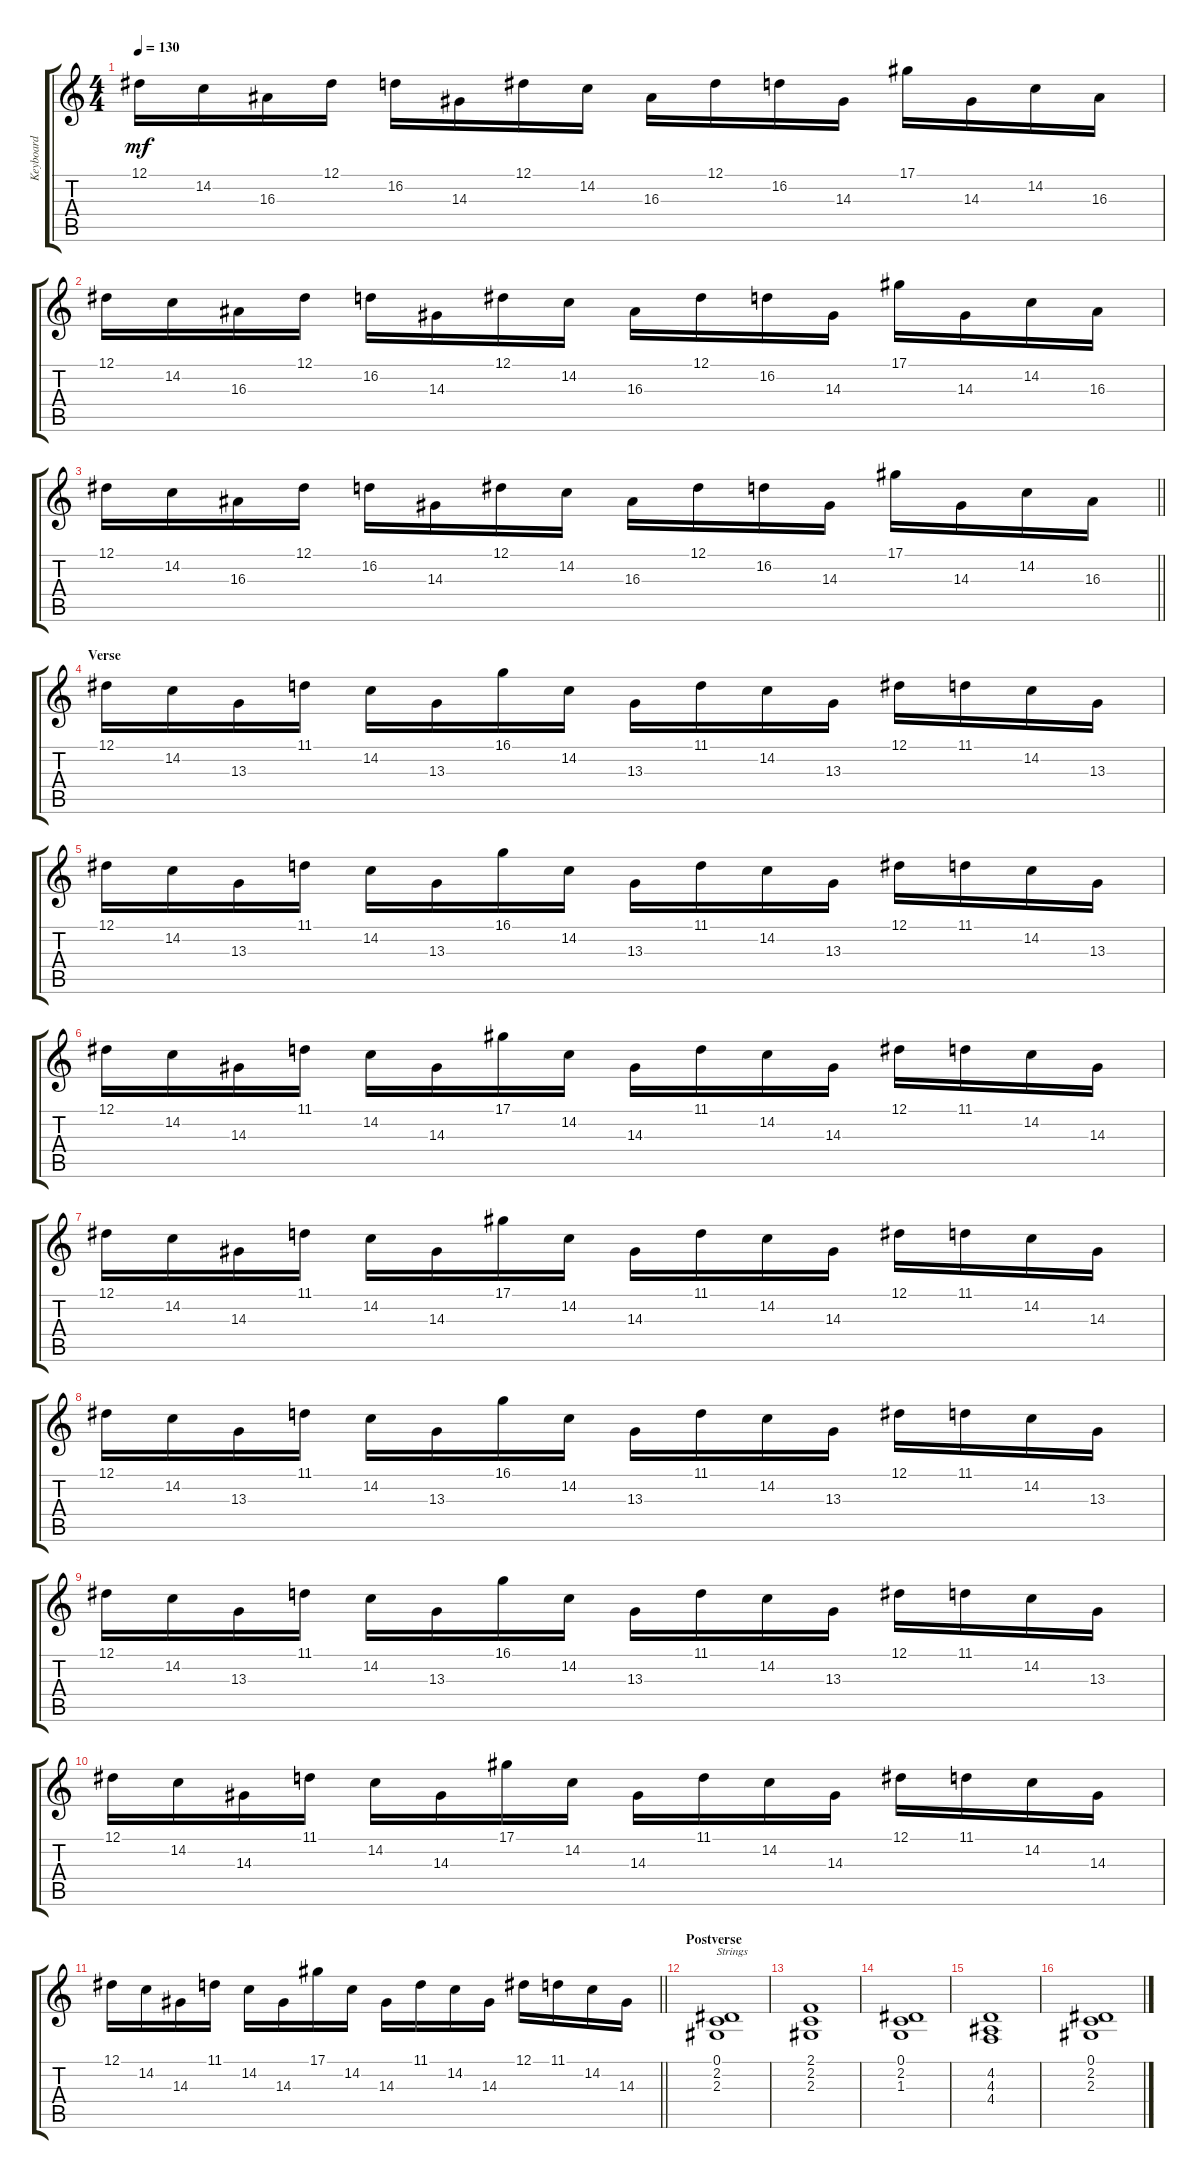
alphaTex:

\track ("Keyboard" "Keyboard") {instrument lead2sawtooth}
\staff {score tabs}
\tuning (Eb4 Bb3 Gb3 Db3 Ab2 Eb2) {hide}
\ts (4 4)
\tempo 130
\clef g2
\ks c
12.1.16{dy mf} 14.2.16 16.3.16 12.1.16 16.2.16 14.3.16 12.1.16 14.2.16 16.3.16 12.1.16 16.2.16 14.3.16 17.1.16 14.3.16 14.2.16 16.3.16 |
12.1.16 14.2.16 16.3.16 12.1.16 16.2.16 14.3.16 12.1.16 14.2.16 16.3.16 12.1.16 16.2.16 14.3.16 17.1.16 14.3.16 14.2.16 16.3.16 |
\barLineRight lightlight
12.1.16 14.2.16 16.3.16 12.1.16 16.2.16 14.3.16 12.1.16 14.2.16 16.3.16 12.1.16 16.2.16 14.3.16 17.1.16 14.3.16 14.2.16 16.3.16 |
\section ("" "Verse")
12.1.16 14.2.16 13.3.16 11.1.16 14.2.16 13.3.16 16.1.16 14.2.16 13.3.16 11.1.16 14.2.16 13.3.16 12.1.16 11.1.16 14.2.16 13.3.16 |
12.1.16 14.2.16 13.3.16 11.1.16 14.2.16 13.3.16 16.1.16 14.2.16 13.3.16 11.1.16 14.2.16 13.3.16 12.1.16 11.1.16 14.2.16 13.3.16 |
12.1.16 14.2.16 14.3.16 11.1.16 14.2.16 14.3.16 17.1.16 14.2.16 14.3.16 11.1.16 14.2.16 14.3.16 12.1.16 11.1.16 14.2.16 14.3.16 |
12.1.16 14.2.16 14.3.16 11.1.16 14.2.16 14.3.16 17.1.16 14.2.16 14.3.16 11.1.16 14.2.16 14.3.16 12.1.16 11.1.16 14.2.16 14.3.16 |
12.1.16 14.2.16 13.3.16 11.1.16 14.2.16 13.3.16 16.1.16 14.2.16 13.3.16 11.1.16 14.2.16 13.3.16 12.1.16 11.1.16 14.2.16 13.3.16 |
12.1.16 14.2.16 13.3.16 11.1.16 14.2.16 13.3.16 16.1.16 14.2.16 13.3.16 11.1.16 14.2.16 13.3.16 12.1.16 11.1.16 14.2.16 13.3.16 |
12.1.16 14.2.16 14.3.16 11.1.16 14.2.16 14.3.16 17.1.16 14.2.16 14.3.16 11.1.16 14.2.16 14.3.16 12.1.16 11.1.16 14.2.16 14.3.16 |
\barLineRight lightlight
12.1.16 14.2.16 14.3.16 11.1.16 14.2.16 14.3.16 17.1.16 14.2.16 14.3.16 11.1.16 14.2.16 14.3.16 12.1.16 11.1.16 14.2.16 14.3.16 |
\section ("" "Postverse")
(0.1 2.2 2.3).1{txt "Strings" instrument stringensemble1} |
(2.1 2.2 2.3).1 |
(0.1 2.2 1.3).1 |
(4.2 4.3 4.4).1 |
(0.1 2.2 2.3).1
